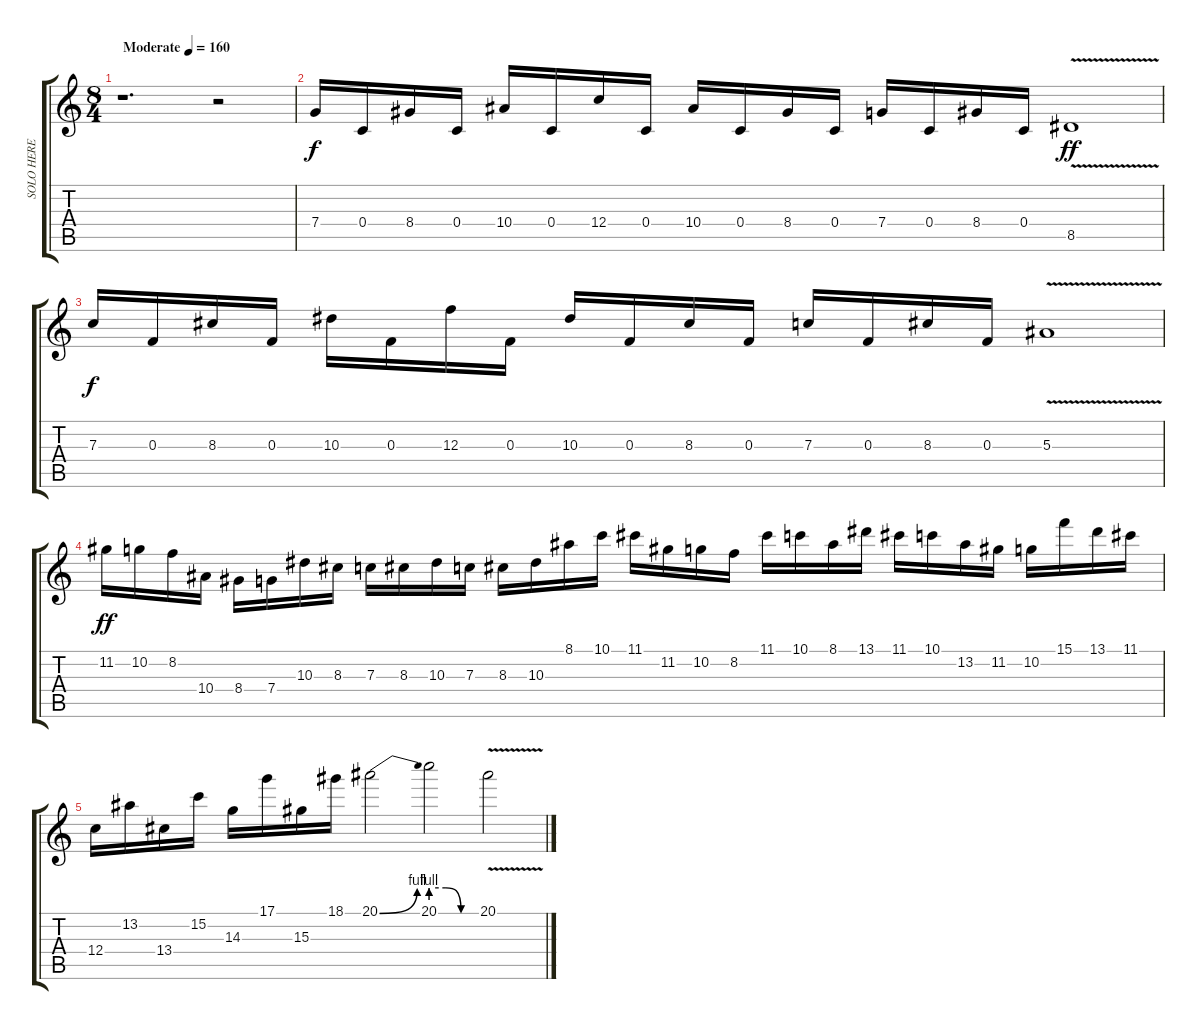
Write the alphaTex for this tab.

\track ("SOLO HERE PLEASE " "SOLO HERE ") {instrument distortionguitar}
\staff {score tabs}
\tuning (D4 A3 F3 C3 G2 D2) {hide}
\ts (8 4)
\tempo (160 "Moderate")
\clef g2
\ks c
r.1{d dy f instrument distortionguitar} r.2 |
7.4.16 0.4.16 8.4.16 0.4.16 10.4.16 0.4.16 12.4.16 0.4.16 10.4.16 0.4.16 8.4.16 0.4.16 7.4.16 0.4.16 8.4.16 0.4.16 8.5{v}.1{dy ff} |
7.3.16{dy f} 0.3.16 8.3.16 0.3.16 10.3.16 0.3.16 12.3.16 0.3.16 10.3.16 0.3.16 8.3.16 0.3.16 7.3.16 0.3.16 8.3.16 0.3.16 5.3{v}.1 |
11.2.16{dy ff} 10.2.16 8.2.16 10.4.16 8.4.16 7.4.16 10.3.16 8.3.16 7.3.16 8.3.16 10.3.16 7.3.16 8.3.16 10.3.16 8.1.16 10.1.16 11.1.16 11.2.16 10.2.16 8.2.16 11.1.16 10.1.16 8.1.16 13.1.16 11.1.16 10.1.16 13.2.16 11.2.16 10.2.16 15.1.16 13.1.16 11.1.16 |
12.4.16 13.2.16 13.4.16 15.2.16 14.3.16 17.1.16 15.3.16 18.1.16 20.1{be (bend 0 0 60 4)}.2 20.1{be (custom 0 4 20 4 40 0 60 0)}.2 20.1{v}.2
